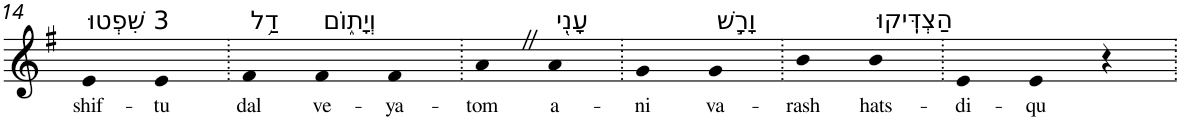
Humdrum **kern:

**kern	**text
*part1	*part1
*staff1	*staff1
*I"Piano	*
*I'Pno	*
!!LO:PB:g=z
*clefG2	*
*k[f#]	*
*G:	*
=14	=14
!LO:TX:a:t=3 שִׁפְטוּ	!
!	!LO:LY:b
4e	shif-
!	!LO:LY:b
4e	-tu
=15.	=15.
!LO:TX:a:t=דַ֥ל	!
!	!LO:LY:b
4f#	dal
!LO:TX:a:t=וְיָת֑וֹם	!
!	!LO:LY:b
4f#	ve-
!	!LO:LY:b
4f#	-ya-
=16.	=16.
!	!LO:LY:b
4aZ	-tom
!LO:TX:a:t=עָנִ֖י	!
!	!LO:LY:b
4a	a-
=17.	=17.
!	!LO:LY:b
4g	-ni
!LO:TX:a:t=וָרָ֣שׁ	!
!	!LO:LY:b
4g	va-
=18.	=18.
!	!LO:LY:b
4b	-rash
!LO:TX:a:t=הַצְדִּֽיקוּ	!
!	!LO:LY:b
4b	hats-
=19.	=19.
!	!LO:LY:b
4e	-di-
!	!LO:LY:b
4e	-qu
4r	.
=.	=.
*-	*-
